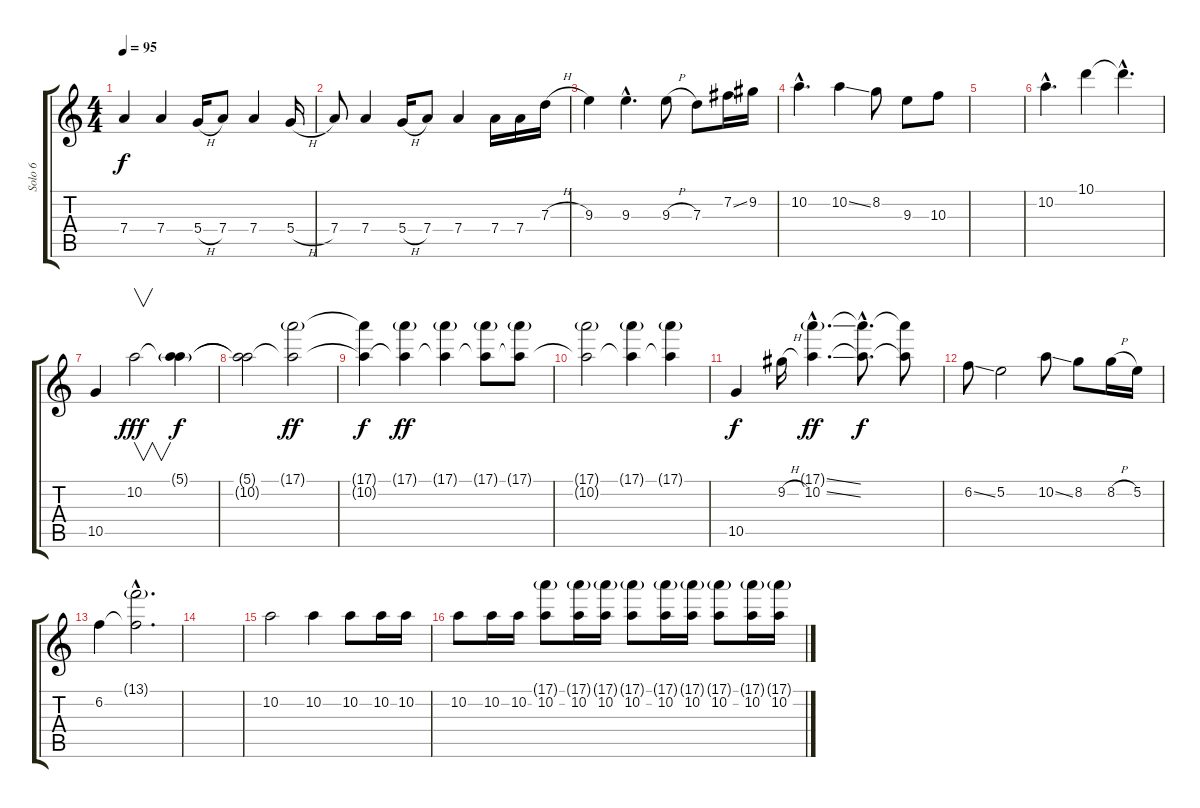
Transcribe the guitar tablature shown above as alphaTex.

\track ("Solo 6" "Solo 6") {instrument distortionguitar}
\staff {score tabs}
\tuning (E4 B3 G3 D3 A2 E2) {hide}
\ts (4 4)
\tempo 95
\clef g2
\ks c
7.4.4{dy f instrument distortionguitar} 7.4.4 5.4{h}.16 7.4.8 7.4.4 5.4{h}.16 |
7.4.8 7.4.4 5.4{h}.16 7.4.8 7.4.4 7.4.16 7.4.16 7.3{h}.16 |
9.3.4 9.3{hac}.4{d} 9.3{h}.8 7.3.8 7.2{ss}.16 9.2.16 |
10.2{hac}.4{d} 10.2{ss}.4 8.2.8 9.3.8 10.3.8 |
|
10.2{hac}.4{d} 10.1.4 10.1{hac t}.4{d} |
10.5.4 10.2.2{v dy fff} (5.1{g} 10.2{t}).4{dy f} |
(5.1{t} 10.2{t}).2 (17.1{g} 10.2{t}).2{dy ff} |
(17.1{t} 10.2{t}).4{dy f} (17.1{g} 10.2{t}).4{dy ff} (17.1{g} 10.2{t}).4 (17.1{g} 10.2{t}).8 (17.1{g} 10.2{t}).8 |
(17.1{g} 10.2{t}).2 (17.1{g} 10.2{t}).4 (17.1{g} 10.2{t}).4 |
10.5.4{dy f} 9.2{h}.16 (17.1{ss g hac} 10.2{ss hac}).4{d dy ff} (17.1{hac t} 10.2{hac t}).8{d dy f} (17.1{t} 10.2{t}).8 |
6.2{ss}.8 5.2.2 10.2{ss}.8 8.2.8 8.2{h}.16 5.2.16 |
6.2.4 (13.1{g hac} 6.2{hac t}).2{d} |
|
10.2.2 10.2.4 10.2.8 10.2.16 10.2.16 |
10.2.8 10.2.16 10.2.16 (17.1{g} 10.2).8 (17.1{g} 10.2).16 (17.1{g} 10.2).16 (17.1{g} 10.2).8 (17.1{g} 10.2).16 (17.1{g} 10.2).16 (17.1{g} 10.2).8 (17.1{g} 10.2).16 (17.1{g} 10.2).16
